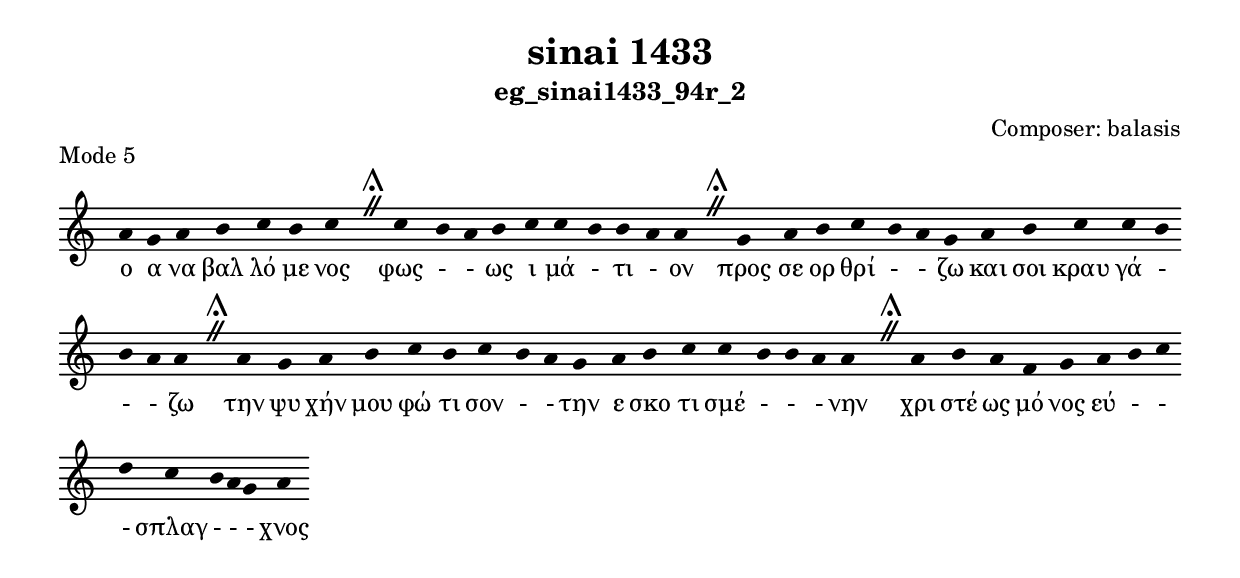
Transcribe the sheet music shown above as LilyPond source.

\include "gregorian.ly"

	\header {
 	  title = "sinai 1433"
	  subtitle = "eg_sinai1433_94r_2"
	  composer = "Composer: balasis"
	  piece = "Mode 5"
	}

	chant = {
	  a'4 g'4 a'4 b'4 c''4 b'4 c''4 \divisioMaior
 c''4 b'4 a'4 b'4 c''4 c''4 b'4 b'4 a'4 a'4 \divisioMaior
 g'4 a'4 b'4 c''4 b'4 a'4 g'4 a'4 b'4 c''4 c''4 b'4 b'4 a'4 a'4 \divisioMaior
 a'4 g'4 a'4 b'4 c''4 b'4 c''4 b'4 a'4 g'4 a'4 b'4 c''4 c''4 b'4 b'4 a'4 a'4 \divisioMaior
 a'4 b'4 a'4 f'4 g'4 a'4 b'4 c''4 d''4 c''4 b'4 a'4 g'4 a'4\finalis
	}

	verba = \lyricmode {ο α να βαλ λό με νος 
φως -  - ως ι μά - τι - ον 
προς σε ορ θρί -  - ζω και σοι κραυ γά -  -  - ζω 
την ψυ χήν μου φώ τι σον -  - την ε σκο τι σμέ -  -  - νην 
χρι στέ ως μό νος εύ -  -  - σπλαγ -  -  - χνος 
	}


	\score {
	  \new Staff <<
	  \new Voice = "melody" \chant
	  \new Lyrics = "one" \lyricsto melody \verba
	  >>
	  \layout {
	    \context {
	      \Staff
	      \remove "Time_signature_engraver"
	      \remove "Bar_engraver"
	    }
	    \context {
	      \Voice
	      \remove "Stem_engraver"
	    }
	  }
	}